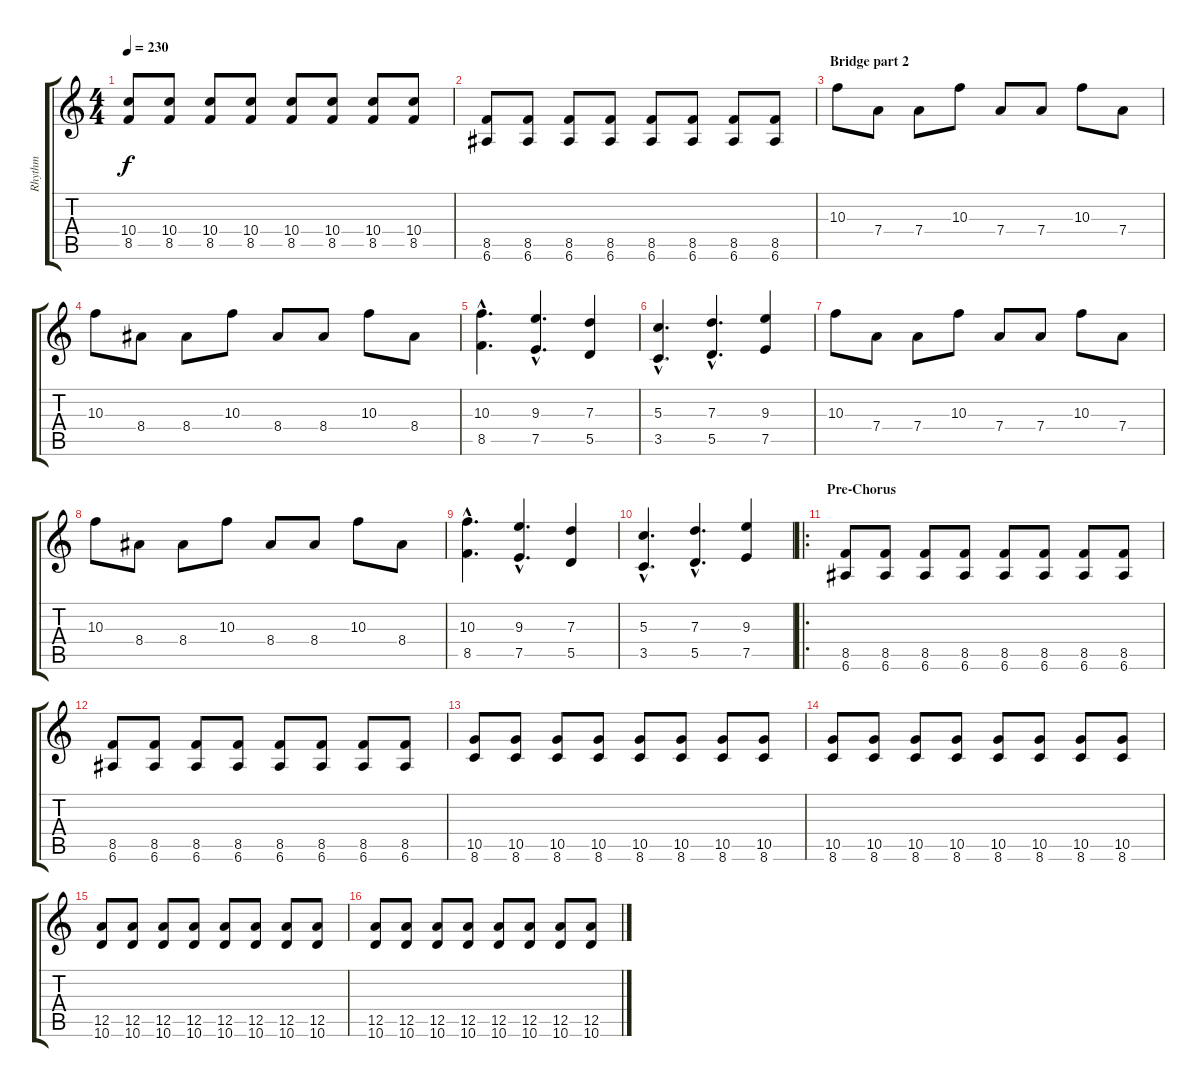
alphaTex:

\track ("Rhythm" "Rhythm") {instrument overdrivenguitar}
\staff {score tabs}
\tuning (E4 B3 G3 D3 A2 E2) {hide}
\ts (4 4)
\tempo 230
\clef g2
\ks c
(10.4 8.5).8{dy f} (10.4 8.5).8 (10.4 8.5).8 (10.4 8.5).8 (10.4 8.5).8 (10.4 8.5).8 (10.4 8.5).8 (10.4 8.5).8 |
(8.5 6.6).8 (8.5 6.6).8 (8.5 6.6).8 (8.5 6.6).8 (8.5 6.6).8 (8.5 6.6).8 (8.5 6.6).8 (8.5 6.6).8 |
\section ("" "Bridge part 2")
10.3.8{volume 13} 7.4.8 7.4.8 10.3.8 7.4.8 7.4.8 10.3.8 7.4.8 |
10.3.8 8.4.8 8.4.8 10.3.8 8.4.8 8.4.8 10.3.8 8.4.8 |
(10.3{hac} 8.5{hac}).4{d} (9.3{hac} 7.5{hac}).4{d} (7.3 5.5).4 |
(5.3{hac} 3.5{hac}).4{d} (7.3{hac} 5.5{hac}).4{d} (9.3 7.5).4 |
10.3.8 7.4.8 7.4.8 10.3.8 7.4.8 7.4.8 10.3.8 7.4.8 |
10.3.8 8.4.8 8.4.8 10.3.8 8.4.8 8.4.8 10.3.8 8.4.8 |
(10.3{hac} 8.5{hac}).4{d} (9.3{hac} 7.5{hac}).4{d} (7.3 5.5).4 |
(5.3{hac} 3.5{hac}).4{d} (7.3{hac} 5.5{hac}).4{d} (9.3 7.5).4 |
\ro
\section ("" "Pre-Chorus")
(8.5 6.6).8{volume 13} (8.5 6.6).8 (8.5 6.6).8 (8.5 6.6).8 (8.5 6.6).8 (8.5 6.6).8 (8.5 6.6).8 (8.5 6.6).8 |
(8.5 6.6).8 (8.5 6.6).8 (8.5 6.6).8 (8.5 6.6).8 (8.5 6.6).8 (8.5 6.6).8 (8.5 6.6).8 (8.5 6.6).8 |
(10.5 8.6).8 (10.5 8.6).8 (10.5 8.6).8 (10.5 8.6).8 (10.5 8.6).8 (10.5 8.6).8 (10.5 8.6).8 (10.5 8.6).8 |
(10.5 8.6).8 (10.5 8.6).8 (10.5 8.6).8 (10.5 8.6).8 (10.5 8.6).8 (10.5 8.6).8 (10.5 8.6).8 (10.5 8.6).8 |
(12.5 10.6).8 (12.5 10.6).8 (12.5 10.6).8 (12.5 10.6).8 (12.5 10.6).8 (12.5 10.6).8 (12.5 10.6).8 (12.5 10.6).8 |
(12.5 10.6).8 (12.5 10.6).8 (12.5 10.6).8 (12.5 10.6).8 (12.5 10.6).8 (12.5 10.6).8 (12.5 10.6).8 (12.5 10.6).8
